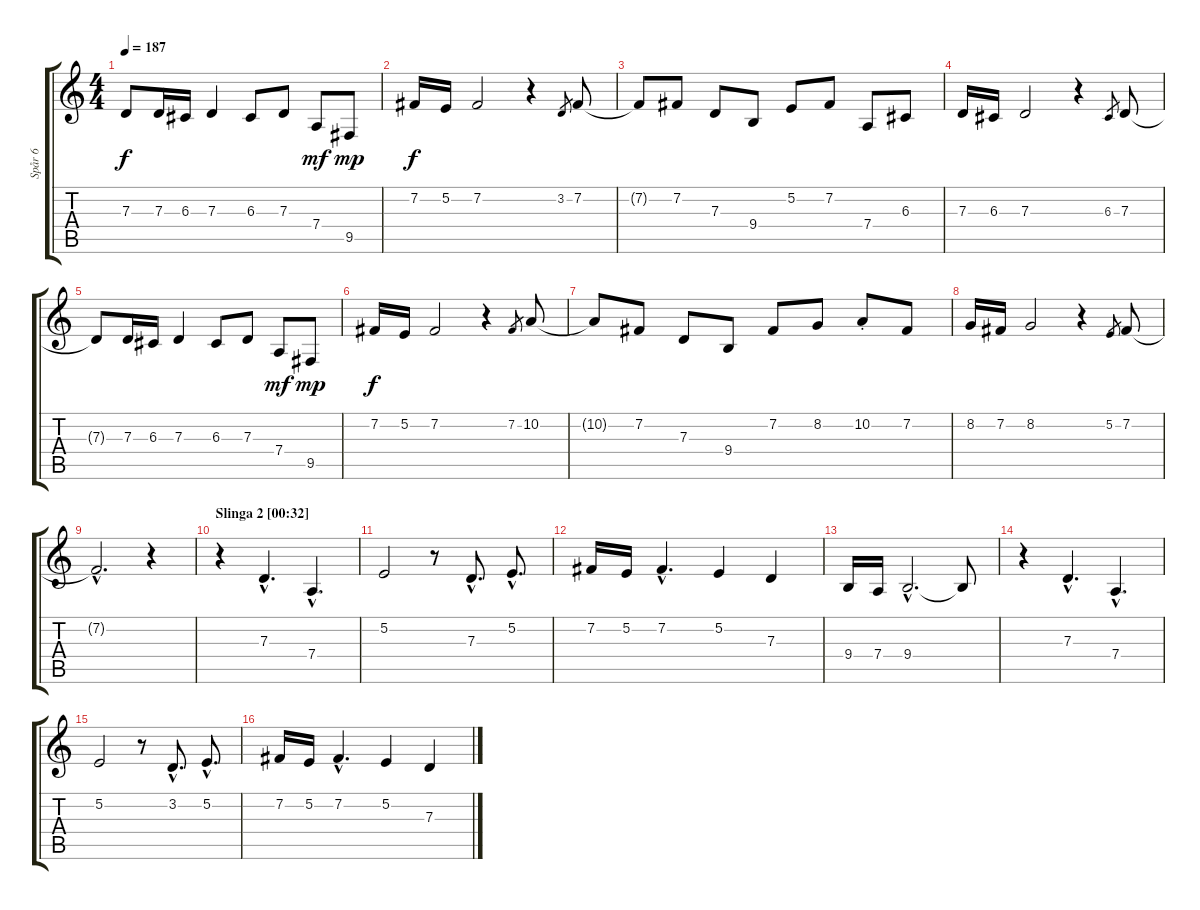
\track ("Spår 6" "Spår 6") {instrument englishhorn}
\staff {score tabs}
\tuning (E4 B3 G3 D3 A2 E2) {hide}
\ts (4 4)
\tempo 187
\clef g2
\ks c
7.3{t}.8{dy f} 7.3.16 6.3.16 7.3.4 6.3.8 7.3.8 7.4.8{dy mf} 9.5.8{dy mp} |
\section ("" "")
7.2.16{dy f} 5.2.16 7.2.2 r.4 3.2.8{gr} 7.2.8 |
7.2{t}.8 7.2.8 7.3.8 9.4.8 5.2.8 7.2.8 7.4.8 6.3.8 |
7.3.16 6.3.16 7.3.2 r.4 6.3.8{gr} 7.3.8 |
7.3{t}.8 7.3.16 6.3.16 7.3.4 6.3.8 7.3.8 7.4.8{dy mf} 9.5.8{dy mp} |
\section ("" "")
7.2.16{dy f} 5.2.16 7.2.2 r.4 7.2.8{gr} 10.2.8 |
10.2{t}.8 7.2.8 7.3.8 9.4.8 7.2.8 8.2.8 10.2{st}.8 7.2.8 |
8.2.16 7.2.16 8.2.2 r.4 5.2.8{gr} 7.2.8 |
7.2{hac t}.2{d volume 6} r.4 |
\section ("" "Slinga 2 [00:32]")
r.4{volume 15} 7.3{hac}.4{d} 7.4{hac}.4{d} |
5.2.2 r.8 7.3{hac}.8{d} 5.2{hac}.8{d} |
7.2.16 5.2.16 7.2{hac}.4{d} 5.2.4 7.3.4 |
9.4.16 7.4.16 9.4{hac}.2{d volume 10} 9.4{t}.8 |
r.4{volume 15} 7.3{hac}.4{d} 7.4{hac}.4{d} |
5.2.2 r.8 3.2{hac}.8{d} 5.2{hac}.8{d} |
7.2.16 5.2.16 7.2{hac}.4{d} 5.2.4 7.3.4
